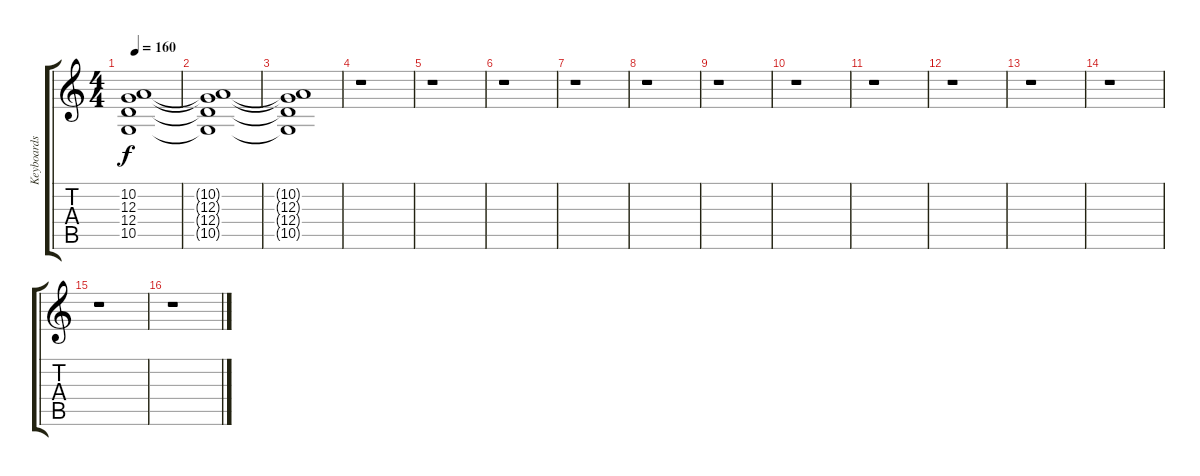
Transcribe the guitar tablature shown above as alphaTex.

\track ("Keyboards" "Keyboards") {instrument synthstrings1}
\staff {score tabs}
\tuning (E4 B3 G3 D3 A2 E2) {hide}
\ts (4 4)
\tempo 160
\clef g2
\ks c
(10.2{t} 12.3{t} 12.4{t} 10.5{t}).1{dy f} |
(10.2{t} 12.3{t} 12.4{t} 10.5{t}).1 |
(10.2{t} 12.3{t} 12.4{t} 10.5{t}).1 |
r.1 |
r.1 |
r.1 |
r.1 |
r.1 |
r.1 |
r.1 |
r.1 |
r.1 |
r.1 |
r.1 |
r.1 |
r.1
